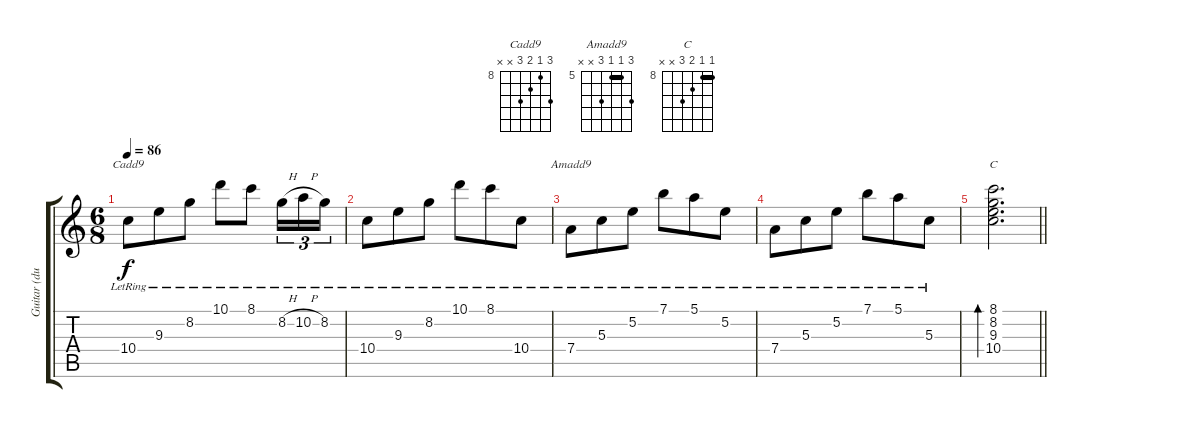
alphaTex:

\track ("Guitar (dub)" "Guitar (du") {instrument electricguitarjazz}
\staff {score tabs}
\tuning (E4 B3 G3 D3 A2 E2) {hide}
\chord ("Cadd9" 10 8 9 10 x x) {firstfret 8 barre 8}
\chord ("Amadd9" 7 5 5 7 x x) {firstfret 5 barre 5}
\chord ("C" 8 8 9 10 x x) {firstfret 8 barre 8}
\ts (6 8)
\tempo 86
\clef g2
\ks c
10.4{lr}.8{ch "Cadd9" dy f} 9.3{lr}.8 8.2{lr}.8 10.1{lr}.8 8.1{lr}.8 8.2{h lr}.16{tu (3 2)} 10.2{h lr}.16{tu (3 2)} 8.2{lr}.16{tu (3 2)} |
10.4{lr}.8 9.3{lr}.8 8.2{lr}.8 10.1{lr}.8 8.1{lr}.8 10.4{lr}.8 |
7.4{lr}.8{ch "Amadd9"} 5.3{lr}.8 5.2{lr}.8 7.1{lr}.8 5.1{lr}.8 5.2{lr}.8 |
7.4{lr}.8 5.3{lr}.8 5.2{lr}.8 7.1{lr}.8 5.1{lr}.8 5.3{lr}.8 |
\barLineRight lightlight
(8.1 8.2 9.3 10.4).2{d bd 240 ch "C"}
